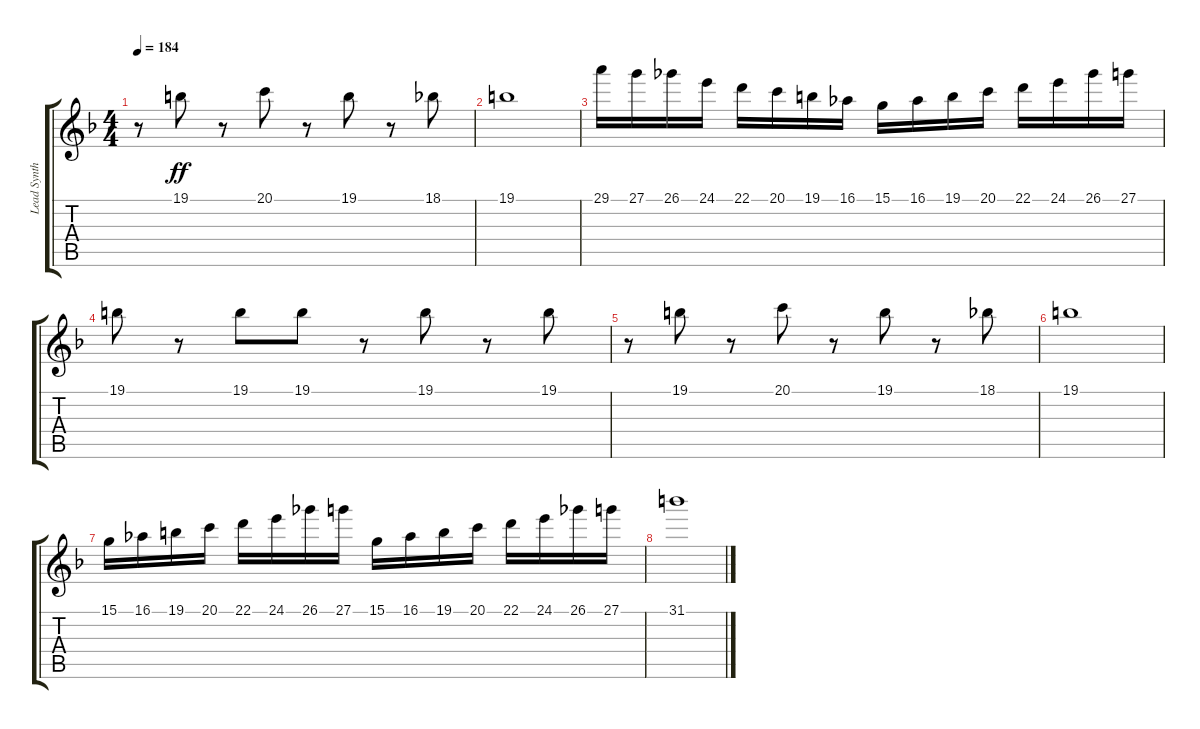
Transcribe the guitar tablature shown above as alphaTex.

\track ("Lead Synthesizer (Staff 1)" "Lead Synth") {instrument lead7fifths}
\staff {score tabs}
\tuning (E4 B3 G3 D3 A2 E2) {hide}
\ts (4 4)
\tempo 184
\clef g2
\ks dminor
r.8{dy ff} 19.1.8 r.8 20.1.8 r.8 19.1.8 r.8 18.1.8 |
19.1.1 |
29.1.16 27.1.16 26.1.16 24.1.16 22.1.16 20.1.16 19.1.16 16.1.16 15.1.16 16.1.16 19.1.16 20.1.16 22.1.16 24.1.16 26.1.16 27.1.16 |
19.1.8 r.8 19.1.8 19.1.8 r.8 19.1.8 r.8 19.1.8 |
r.8 19.1.8 r.8 20.1.8 r.8 19.1.8 r.8 18.1.8 |
19.1.1 |
15.1.16 16.1.16 19.1.16 20.1.16 22.1.16 24.1.16 26.1.16 27.1.16 15.1.16 16.1.16 19.1.16 20.1.16 22.1.16 24.1.16 26.1.16 27.1.16 |
31.1.1
